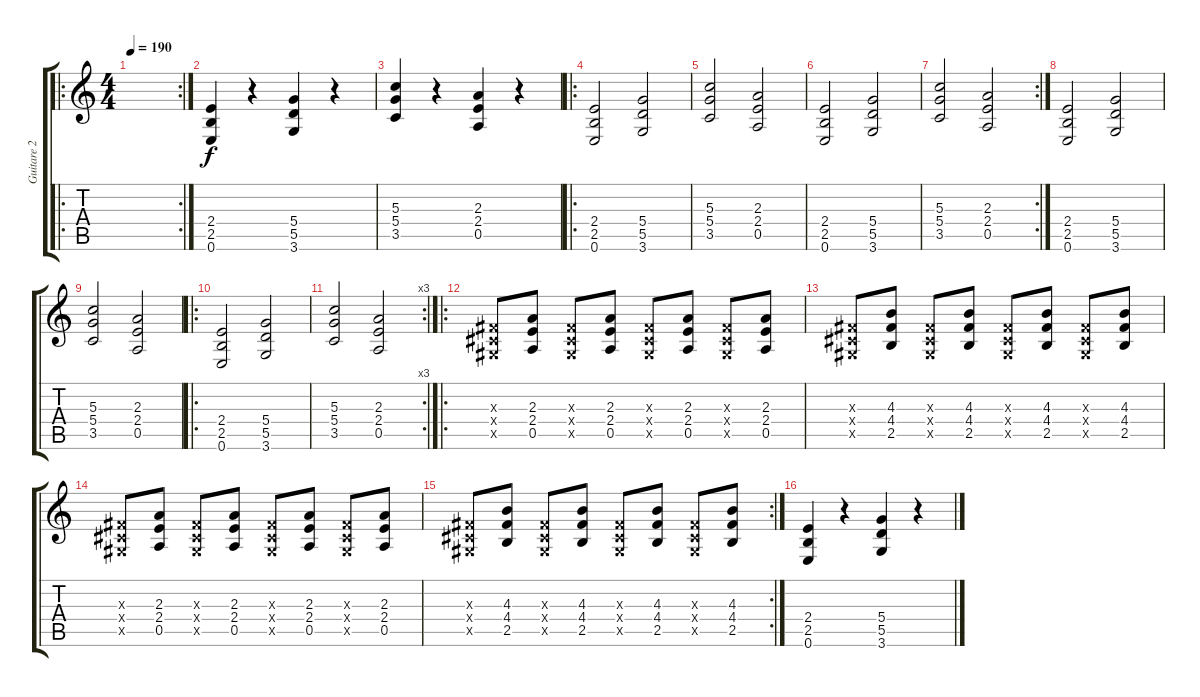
\track ("Guitare 2" "Guitare 2") {instrument distortionguitar}
\staff {score tabs}
\tuning (E4 B3 G3 D3 A2 E2) {hide}
\ro
\rc 2
\ts (4 4)
\tempo 190
\clef g2
\ks c
|
(2.4 2.5 0.6).4 r.4 (5.4 5.5 3.6).4 r.4 |
(5.3 5.4 3.5).4 r.4 (2.3 2.4 0.5).4 r.4 |
\ro
(2.4 2.5 0.6).2 (5.4 5.5 3.6).2 |
(5.3 5.4 3.5).2 (2.3 2.4 0.5).2 |
(2.4 2.5 0.6).2 (5.4 5.5 3.6).2 |
\rc 2
(5.3 5.4 3.5).2 (2.3 2.4 0.5).2 |
(2.4 2.5 0.6).2 (5.4 5.5 3.6).2 |
(5.3 5.4 3.5).2 (2.3 2.4 0.5).2 |
\ro
(2.4 2.5 0.6).2 (5.4 5.5 3.6).2 |
\rc 3
(5.3 5.4 3.5).2 (2.3 2.4 0.5).2 |
\ro
(-1.3{x} -1.4{x} -1.5{x}).8 (2.3 2.4 0.5).8 (-1.3{x} -1.4{x} -1.5{x}).8 (2.3 2.4 0.5).8 (-1.3{x} -1.4{x} -1.5{x}).8 (2.3 2.4 0.5).8 (-1.3{x} -1.4{x} -1.5{x}).8 (2.3 2.4 0.5).8 |
(-1.3{x} -1.4{x} -1.5{x}).8 (4.3 4.4 2.5).8 (-1.3{x} -1.4{x} -1.5{x}).8 (4.3 4.4 2.5).8 (-1.3{x} -1.4{x} -1.5{x}).8 (4.3 4.4 2.5).8 (-1.3{x} -1.4{x} -1.5{x}).8 (4.3 4.4 2.5).8 |
(-1.3{x} -1.4{x} -1.5{x}).8 (2.3 2.4 0.5).8 (-1.3{x} -1.4{x} -1.5{x}).8 (2.3 2.4 0.5).8 (-1.3{x} -1.4{x} -1.5{x}).8 (2.3 2.4 0.5).8 (-1.3{x} -1.4{x} -1.5{x}).8 (2.3 2.4 0.5).8 |
\rc 2
(-1.3{x} -1.4{x} -1.5{x}).8 (4.3 4.4 2.5).8 (-1.3{x} -1.4{x} -1.5{x}).8 (4.3 4.4 2.5).8 (-1.3{x} -1.4{x} -1.5{x}).8 (4.3 4.4 2.5).8 (-1.3{x} -1.4{x} -1.5{x}).8 (4.3 4.4 2.5).8 |
(2.4 2.5 0.6).4 r.4 (5.4 5.5 3.6).4 r.4
